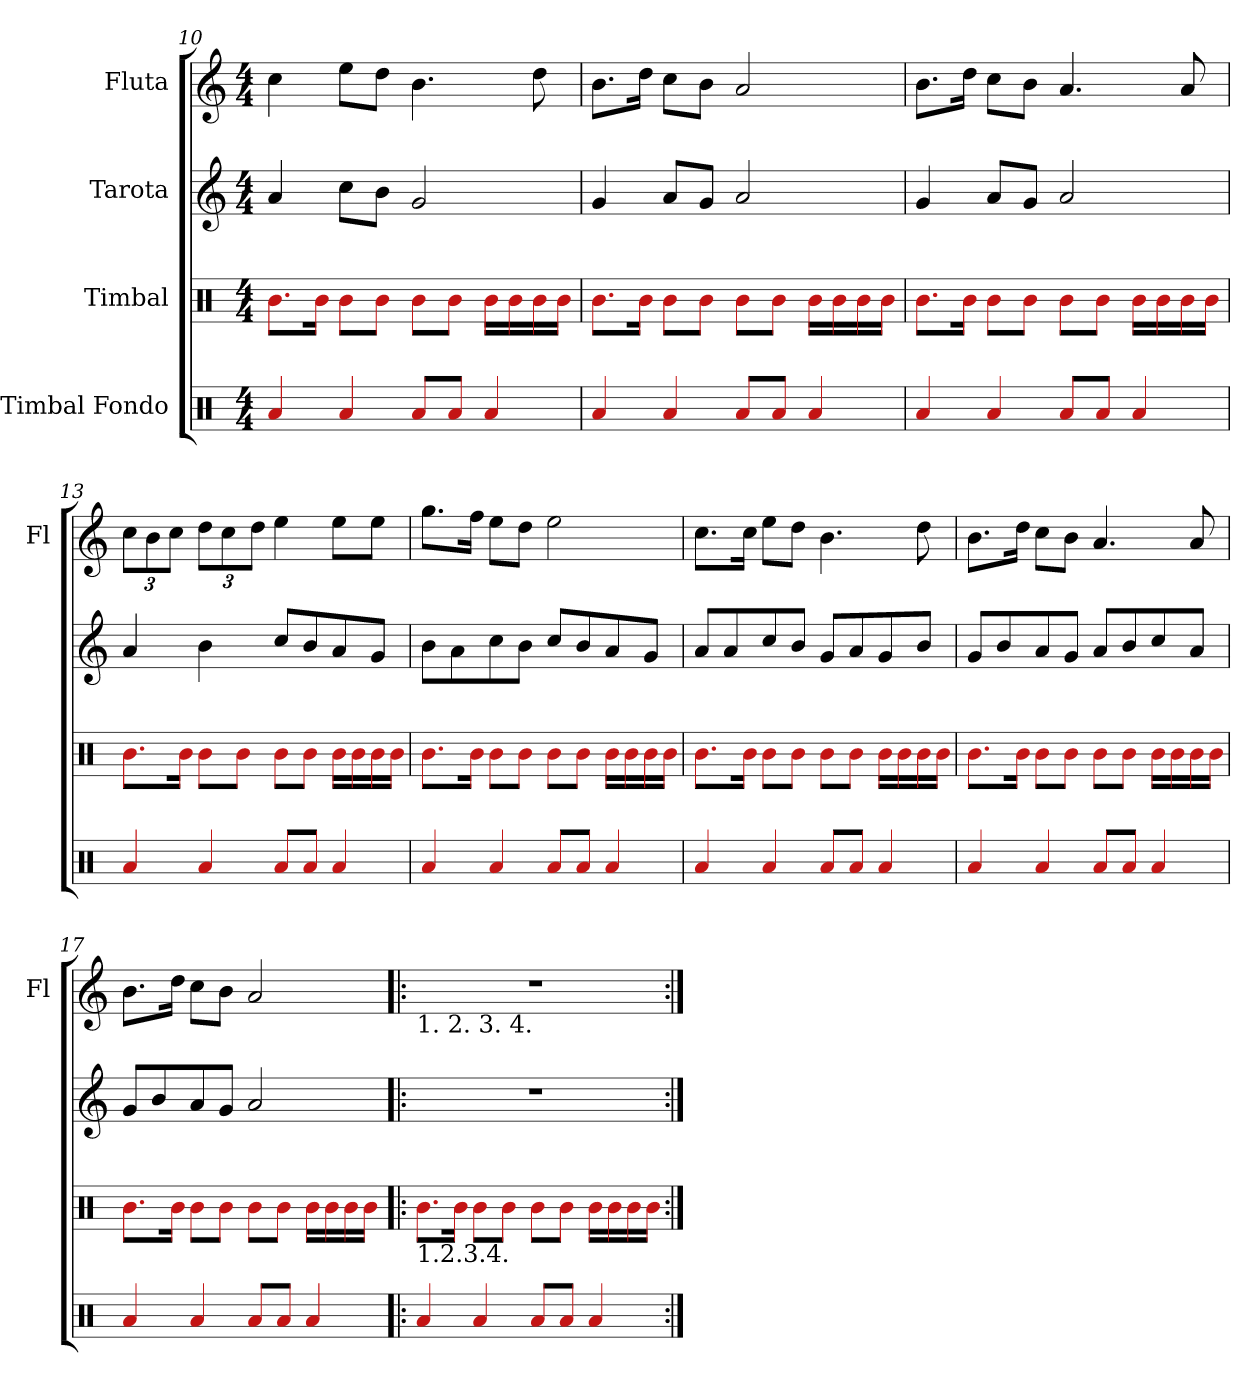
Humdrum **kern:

**kern	**kern	**kern	**kern
*part4	*part3	*part2	*part1
*staff4	*staff3	*staff2	*staff1
*I"Timbal Fondo	*I"Timbal	*I"Tarota	*I"Fluta
*	*	*	*I'Fl
!!LO:PB:g=z
*clefX	*clefX	*clefG2	*clefG2
*k[]	*k[]	*k[]	*k[]
*M4/4	*M4/4	*M4/4	*M4/4
=10	=10	=10	=10
4a/	8.b\L	4a/	4cc\
.	16b\Jk	.	.
4a/	8b\L	8cc\L	8ee\L
.	8b\J	8b\J	8dd\J
8a/L	8b\L	2g/	4.b\
8a/J	8b\J	.	.
4a/	16b\LL	.	.
.	16b\	.	.
.	16b\	.	8dd\
.	16b\JJ	.	.
=11	=11	=11	=11
4a/	8.b\L	4g/	8.b\L
.	16b\Jk	.	16dd\Jk
4a/	8b\L	8a/L	8cc\L
.	8b\J	8g/J	8b\J
8a/L	8b\L	2a/	2a/
8a/J	8b\J	.	.
4a/	16b\LL	.	.
.	16b\	.	.
.	16b\	.	.
.	16b\JJ	.	.
=12	=12	=12	=12
4a/	8.b\L	4g/	8.b\L
.	16b\Jk	.	16dd\Jk
4a/	8b\L	8a/L	8cc\L
.	8b\J	8g/J	8b\J
8a/L	8b\L	2a/	4.a/
8a/J	8b\J	.	.
4a/	16b\LL	.	.
.	16b\	.	.
.	16b\	.	8a/
.	16b\JJ	.	.
!!LO:LB:g=z
=13	=13	=13	=13
*	*	*	*Xbrackettup
4a/	8.b\L	4a/	12cc\L
.	.	.	12b\
.	.	.	12cc\J
.	16b\Jk	.	.
4a/	8b\L	4b\	12dd\L
.	.	.	12cc\
.	8b\J	.	.
.	.	.	12dd\J
8a/L	8b\L	8cc/L	4ee\
8a/J	8b\J	8b/	.
4a/	16b\LL	8a/	8ee\L
.	16b\	.	.
.	16b\	8g/J	8ee\J
.	16b\JJ	.	.
=14	=14	=14	=14
4a/	8.b\L	8b\L	8.gg\L
.	.	8a\	.
.	16b\Jk	.	16ff\Jk
4a/	8b\L	8cc\	8ee\L
.	8b\J	8b\J	8dd\J
8a/L	8b\L	8cc/L	2ee\
8a/J	8b\J	8b/	.
4a/	16b\LL	8a/	.
.	16b\	.	.
.	16b\	8g/J	.
.	16b\JJ	.	.
=15	=15	=15	=15
4a/	8.b\L	8a/L	8.cc\L
.	.	8a/	.
.	16b\Jk	.	16cc\Jk
4a/	8b\L	8cc/	8ee\L
.	8b\J	8b/J	8dd\J
8a/L	8b\L	8g/L	4.b\
8a/J	8b\J	8a/	.
4a/	16b\LL	8g/	.
.	16b\	.	.
.	16b\	8b/J	8dd\
.	16b\JJ	.	.
!!LO:LB:g=z
=16	=16	=16	=16
4a/	8.b\L	8g/L	8.b\L
.	.	8b/	.
.	16b\Jk	.	16dd\Jk
4a/	8b\L	8a/	8cc\L
.	8b\J	8g/J	8b\J
8a/L	8b\L	8a/L	4.a/
8a/J	8b\J	8b/	.
4a/	16b\LL	8cc/	.
.	16b\	.	.
.	16b\	8a/J	8a/
.	16b\JJ	.	.
=17	=17	=17	=17
4a/	8.b\L	8g/L	8.b\L
.	.	8b/	.
.	16b\Jk	.	16dd\Jk
4a/	8b\L	8a/	8cc\L
.	8b\J	8g/J	8b\J
8a/L	8b\L	2a/	2a/
8a/J	8b\J	.	.
4a/	16b\LL	.	.
.	16b\	.	.
.	16b\	.	.
.	16b\JJ	.	.
=18!|:	=18!|:	=18!|:	=18!|:
!	!	!	!LO:TX:b:t=1. 2. 3. 4.
!	!LO:TX:b:t=1.2.3.4.	!	!
4a/	8.b\L	1r	1r
.	16b\Jk	.	.
4a/	8b\L	.	.
.	8b\J	.	.
8a/L	8b\L	.	.
8a/J	8b\J	.	.
4a/	16b\LL	.	.
.	16b\	.	.
.	16b\	.	.
.	16b\JJ	.	.
=:|!	=:|!	=:|!	=:|!
*-	*-	*-	*-
